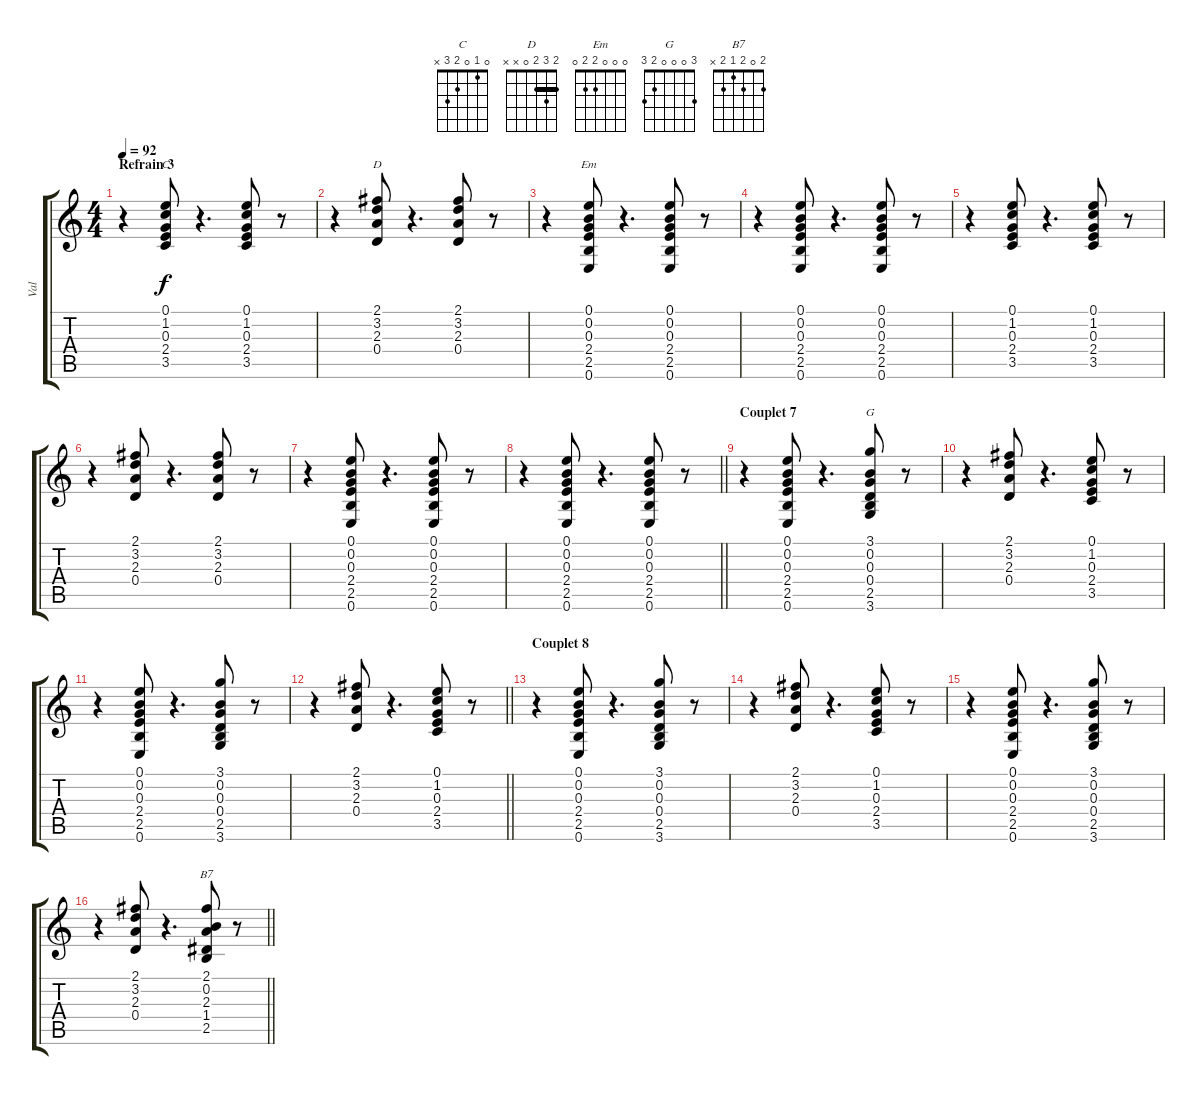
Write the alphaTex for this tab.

\track ("Val" "Val") {instrument acousticguitarsteel}
\staff {score tabs}
\tuning (E4 B3 G3 D3 A2 E2) {hide}
\chord ("C" 0 1 0 2 3 x)
\chord ("D" 2 3 2 0 x x) {barre 2}
\chord ("Em" 0 0 0 2 2 0)
\chord ("G" 3 0 0 0 2 3)
\chord ("B7" 2 0 2 1 2 x)
\ts (4 4)
\section ("" "Refrain 3")
\tempo 92
\clef g2
\ks c
r.4{dy f} (0.1 1.2 0.3 2.4 3.5).8{ch "C"} r.4{d} (0.1 1.2 0.3 2.4 3.5).8 r.8 |
r.4 (2.1 3.2 2.3 0.4).8{ch "D"} r.4{d} (2.1 3.2 2.3 0.4).8 r.8 |
r.4 (0.1 0.2 0.3 2.4 2.5 0.6).8{ch "Em"} r.4{d} (0.1 0.2 0.3 2.4 2.5 0.6).8 r.8 |
r.4 (0.1 0.2 0.3 2.4 2.5 0.6).8 r.4{d} (0.1 0.2 0.3 2.4 2.5 0.6).8 r.8 |
r.4 (0.1 1.2 0.3 2.4 3.5).8 r.4{d} (0.1 1.2 0.3 2.4 3.5).8 r.8 |
r.4 (2.1 3.2 2.3 0.4).8 r.4{d} (2.1 3.2 2.3 0.4).8 r.8 |
r.4 (0.1 0.2 0.3 2.4 2.5 0.6).8 r.4{d} (0.1 0.2 0.3 2.4 2.5 0.6).8 r.8 |
\barLineRight lightlight
r.4 (0.1 0.2 0.3 2.4 2.5 0.6).8 r.4{d} (0.1 0.2 0.3 2.4 2.5 0.6).8 r.8 |
\section ("" "Couplet 7")
r.4 (0.1 0.2 0.3 2.4 2.5 0.6).8 r.4{d} (3.1 0.2 0.3 0.4 2.5 3.6).8{ch "G"} r.8 |
r.4 (2.1 3.2 2.3 0.4).8 r.4{d} (0.1 1.2 0.3 2.4 3.5).8 r.8 |
r.4 (0.1 0.2 0.3 2.4 2.5 0.6).8 r.4{d} (3.1 0.2 0.3 0.4 2.5 3.6).8 r.8 |
\barLineRight lightlight
r.4 (2.1 3.2 2.3 0.4).8 r.4{d} (0.1 1.2 0.3 2.4 3.5).8 r.8 |
\section ("" "Couplet 8")
r.4 (0.1 0.2 0.3 2.4 2.5 0.6).8 r.4{d} (3.1 0.2 0.3 0.4 2.5 3.6).8 r.8 |
r.4 (2.1 3.2 2.3 0.4).8 r.4{d} (0.1 1.2 0.3 2.4 3.5).8 r.8 |
r.4 (0.1 0.2 0.3 2.4 2.5 0.6).8 r.4{d} (3.1 0.2 0.3 0.4 2.5 3.6).8 r.8 |
\barLineRight lightlight
r.4 (2.1 3.2 2.3 0.4).8 r.4{d} (2.1 0.2 2.3 1.4 2.5).8{ch "B7"} r.8
